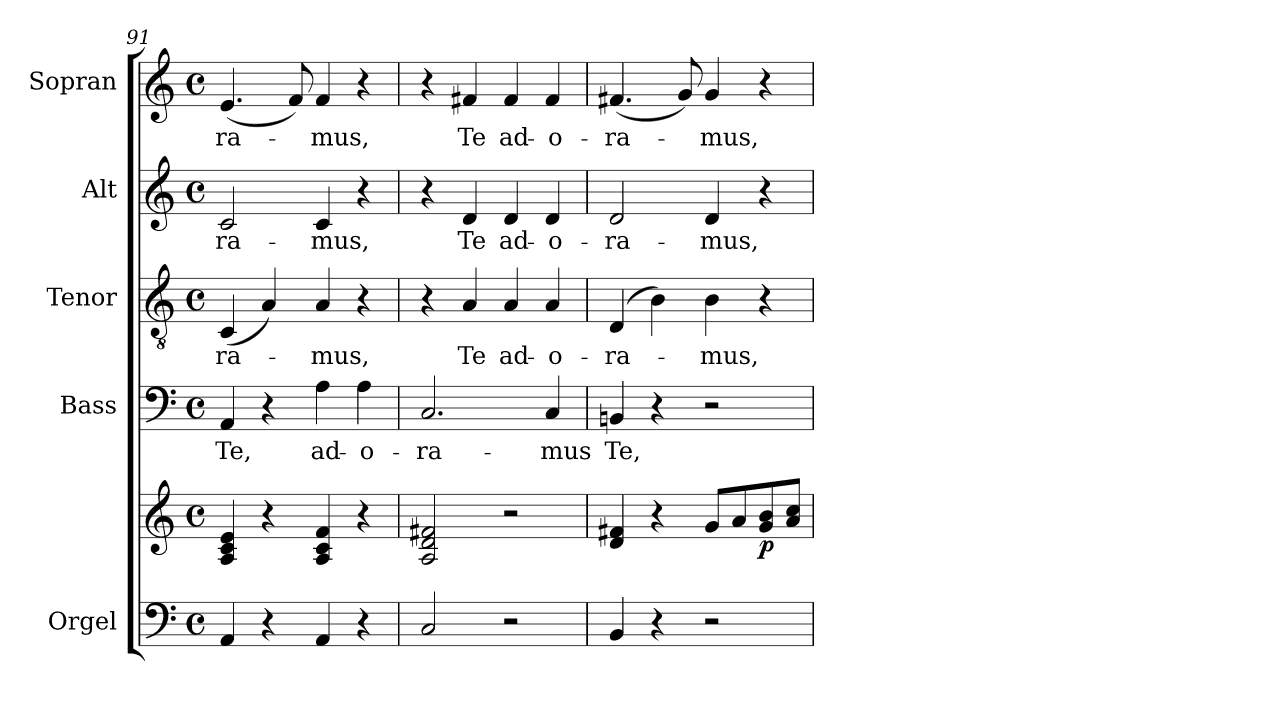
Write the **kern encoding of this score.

**kern	**kern	**dynam	**kern	**text	**kern	**text	**kern	**text	**kern	**text
*part5	*part5	*part5	*part4	*part4	*part3	*part3	*part2	*part2	*part1	*part1
*staff6	*staff5	*staff5/6	*staff4	*staff4	*staff3	*staff3	*staff2	*staff2	*staff1	*staff1
*I"Orgel	*	*	*I"Bass	*	*I"Tenor	*	*I"Alt	*	*I"Sopran	*
*I'Org.	*	*	*I'B.	*	*I'T.	*	*I'A.	*	*I'S.	*
*clefF4	*clefG2	*	*clefF4	*	*clefGv2	*	*clefG2	*	*clefG2	*
*k[]	*k[]	*	*k[]	*	*k[]	*	*k[]	*	*k[]	*
*C:	*C:	*	*C:	*	*C:	*	*C:	*	*C:	*
*M4/4	*M4/4	*	*M4/4	*	*M4/4	*	*M4/4	*	*M4/4	*
*met(c)	*met(c)	*	*met(c)	*	*met(c)	*	*met(c)	*	*met(c)	*
=91	=91	=91	=91	=91	=91	=91	=91	=91	=91	=91
!	!	!	!	!LO:LY:b	!	!LO:LY:b	!	!LO:LY:b	!	!LO:LY:b
4AA/	4A/ 4c/ 4e/	.	4AA/	Te,	(<4C/	-ra-	2c/	-ra-	(<4.e/	-ra-
4r	4r	.	4r	.	4A/)	.	.	.	.	.
.	.	.	.	.	.	.	.	.	8f/)	.
!	!	!	!	!LO:LY:b	!	!LO:LY:b	!	!LO:LY:b	!	!LO:LY:b
4AA/	4A/ 4c/ 4f/	.	4A\	ad-	4A/	-mus,	4c/	-mus,	4f/	-mus,
!	!	!	!	!LO:LY:b	!	!	!	!	!	!
4r	4r	.	4A\	-o-	4r	.	4r	.	4r	.
=92	=92	=92	=92	=92	=92	=92	=92	=92	=92	=92
!	!	!	!	!LO:LY:b	!	!	!	!	!	!
2C/	2A/ 2d/ 2f#X/	.	2.C/	-ra-	4r	.	4r	.	4r	.
!	!	!	!	!	!	!LO:LY:b	!	!LO:LY:b	!	!LO:LY:b
.	.	.	.	.	4A/	Te	4d/	Te	4f#X/	Te
!	!	!	!	!	!	!LO:LY:b	!	!LO:LY:b	!	!LO:LY:b
2r	2r	.	.	.	4A/	ad-	4d/	ad-	4f#/	ad-
!	!	!	!	!LO:LY:b	!	!LO:LY:b	!	!LO:LY:b	!	!LO:LY:b
.	.	.	4C/	-mus	4A/	-o-	4d/	-o-	4f#/	-o-
=93	=93	=93	=93	=93	=93	=93	=93	=93	=93	=93
!	!	!	!	!LO:LY:b	!	!LO:LY:b	!	!LO:LY:b	!	!LO:LY:b
4BB/	4d/ 4f#X/	.	4BBn/	Te,	(4D/	-ra-	2d/	-ra-	(<4.f#X/	-ra-
4r	4r	.	4r	.	4B\)	.	.	.	.	.
.	.	.	.	.	.	.	.	.	8g/)	.
!	!	!	!	!	!	!LO:LY:b	!	!LO:LY:b	!	!LO:LY:b
2r	8g/L	.	2r	.	4B\	-mus,	4d/	-mus,	4g/	-mus,
.	8a/	.	.	.	.	.	.	.	.	.
!	!	!LO:DY:b	!	!	!	!	!	!	!	!
.	8g/ 8b/	p	.	.	4r	.	4r	.	4r	.
.	8a/ 8cc/J	.	.	.	.	.	.	.	.	.
=	=	=	=	=	=	=	=	=	=	=
*-	*-	*-	*-	*-	*-	*-	*-	*-	*-	*-
